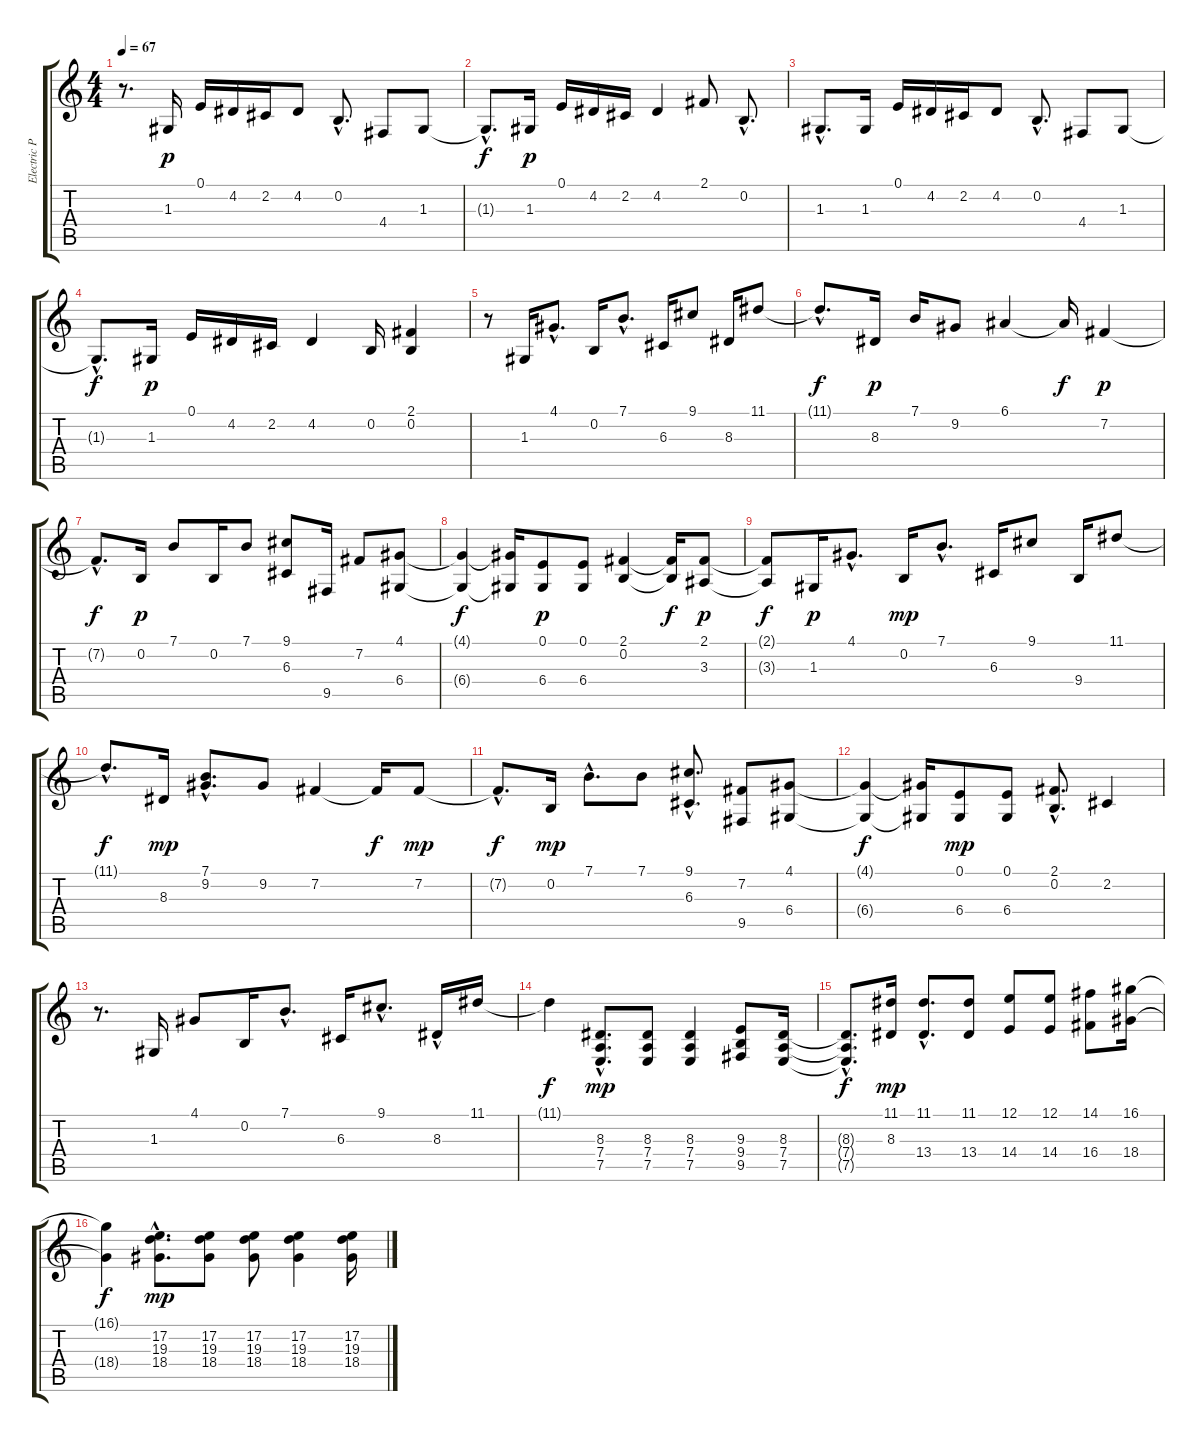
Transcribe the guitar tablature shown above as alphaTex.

\track ("Electric Piano Upper" "Electric P") {instrument ocarina}
\staff {score tabs}
\tuning (E4 B3 G3 D3 A2 E2) {hide}
\ts (4 4)
\tempo 67
\clef g2
\ks c
r.8{d dy p instrument ocarina} 1.3.16 0.1.16 4.2.16 2.2.16 4.2.8 0.2{hac}.8{d} 4.4.8 1.3.8 |
1.3{hac t}.8{d dy f} 1.3.16{dy p} 0.1.16 4.2.16 2.2.16 4.2.4 2.1.8 0.2{hac}.8{d} |
1.3{hac}.8{d} 1.3.16 0.1.16 4.2.16 2.2.16 4.2.8 0.2{hac}.8{d} 4.4.8 1.3.8 |
1.3{hac t}.8{d dy f} 1.3.16{dy p} 0.1.16 4.2.16 2.2.16 4.2.4 0.2.16 (2.1 0.2).4 |
r.8 1.3.16 4.1{hac}.8{d} 0.2.16 7.1{hac}.8{d} 6.3.16 9.1.8 8.3.16 11.1.8 |
11.1{hac t}.8{d dy f} 8.3.16{dy p} 7.1.16 9.2.8 6.1.4 6.1{t}.16{dy f} 7.2.4{dy p} |
7.2{hac t}.8{d dy f} 0.2.16{dy p} 7.1.8 0.2.16 7.1.8 (9.1 6.3).8 9.5.16 7.2.8 (4.1 6.4).8 |
(4.1{t} 6.4{t}).4{dy f} (4.1{t} 6.4{t}).16 (0.1 6.4).8{dy p} (0.1 6.4).8 (2.1 0.2).4 (2.1{t} 0.2{t}).16{dy f} (2.1 3.3).8{dy p} |
(2.1{t} 3.3{t}).8{dy f} 1.3.16{dy p} 4.1{hac}.8{d} 0.2.16{dy mp} 7.1{hac}.8{d} 6.3.16 9.1.8 9.4.16 11.1.8 |
11.1{hac t}.8{d dy f} 8.3.16{dy mp} (7.1{hac} 9.2{hac}).8{d} 9.2.8 7.2.4 7.2{t}.16{dy f} 7.2.8{dy mp} |
7.2{hac t}.8{d dy f} 0.2.16{dy mp} 7.1{hac}.8{d} 7.1.8 (9.1{hac} 6.3{hac}).8{d} (7.2 9.5).8 (4.1 6.4).8 |
(4.1{t} 6.4{t}).4{dy f} (4.1{t} 6.4{t}).16 (0.1 6.4).8{dy mp} (0.1 6.4).8 (2.1{hac} 0.2{hac}).8{d} 2.2.4 |
r.8{d} 1.3.16 4.1.8 0.2.16 7.1{hac}.8{d} 6.3.16 9.1{hac}.8{d} 8.3{hac}.16 11.1.16 |
11.1{t}.4{dy f} (8.3{hac} 7.4{hac} 7.5{hac}).8{d dy mp} (8.3 7.4 7.5).8 (8.3 7.4 7.5).4 (9.3 9.4 9.5).8 (8.3 7.4 7.5).16 |
(8.3{hac t} 7.4{hac t} 7.5{hac t}).8{d dy f} (11.1 8.3).16{dy mp} (11.1{hac} 13.4{hac}).8{d} (11.1 13.4).8 (12.1 14.4).8 (12.1 14.4).8 (14.1 16.4).8 (16.1 18.4).16 |
(16.1{t} 18.4{t}).4{dy f} (17.2{hac} 19.3{hac} 18.4{hac}).8{d dy mp} (17.2 19.3 18.4).8 (17.2 19.3 18.4).8 (17.2 19.3 18.4).4 (17.2 19.3 18.4).16
